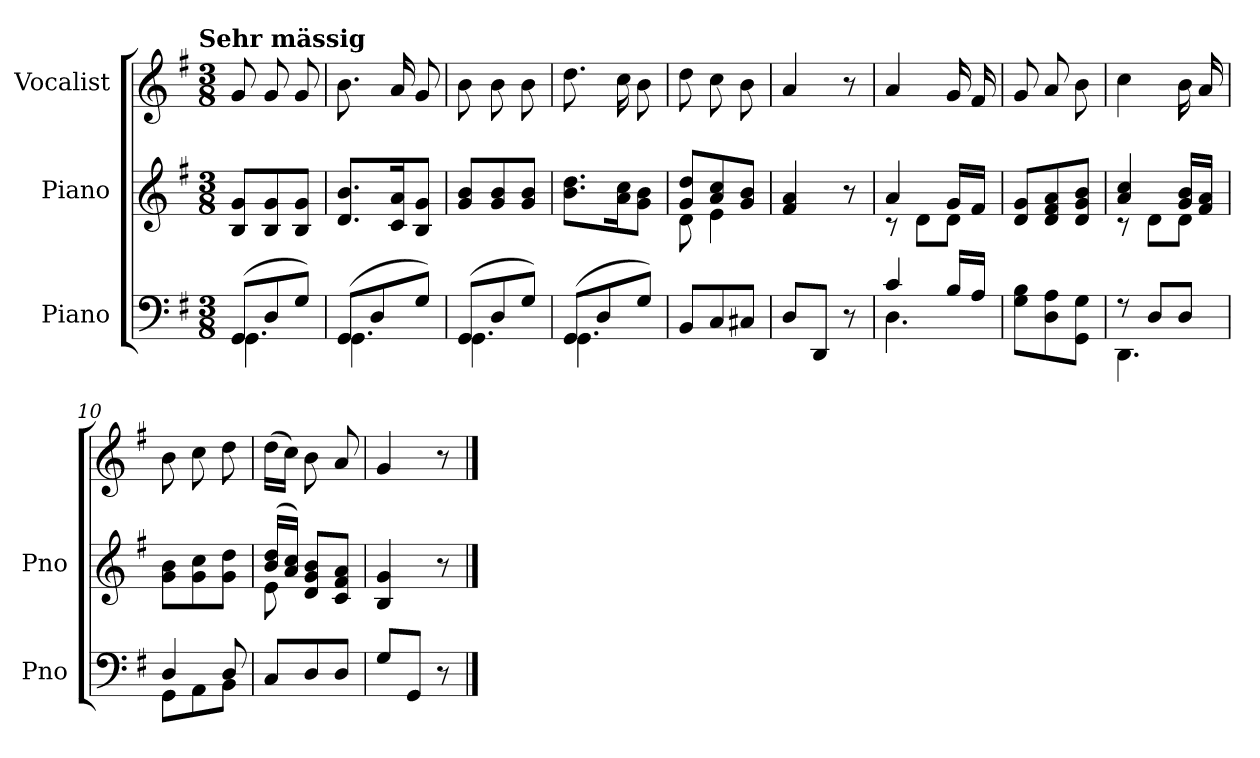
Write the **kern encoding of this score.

**kern	**kern	**kern
*part3	*part2	*part1
*staff3	*staff2	*staff1
*I"Piano	*I"Piano	*I"Vocalist
*I'Pno	*I'Pno	*
*clefF4	*clefG2	*clefG2
*k[f#]	*k[f#]	*k[f#]
*G:	*G:	*G:
!!LO:TX:omd:t=Sehr mässig
*M3/8	*M3/8	*M3/8
*MM92	*MM92	*MM92
=1	=1	=1
*^	*	*
(8GGL	4.GG	8B 8gL	8g
8D	.	8B 8g	8g
8GJ)	.	8B 8gJ	8g
=2	=2	=2	=2
(8GGL	4.GG	8.d 8.bL	8.b
8D	.	.	.
.	.	16c 16aK	16a
8GJ)	.	8B 8gJ	8g
=3	=3	=3	=3
(8GGL	4.GG	8g 8bL	8b
8D	.	8g 8b	8b
8GJ)	.	8g 8bJ	8b
=4	=4	=4	=4
(8GGL	4.GG	8.b 8.ddL	8.dd
8D	.	.	.
.	.	16a 16ccK	16cc
8GJ)	.	8g 8bJ	8b
*v	*v	*	*
=5	=5	=5
*	*^	*
8BBL	8g 8ddL	8d	8dd
8C	8a 8cc	4e	8cc
8C#XJ	8g 8bJ	.	8b
*	*v	*v	*
=6	=6	=6
8DL	4f# 4a	4a
8DDJ	.	.
8r	8r	8r
=7	=7	=7
*^	*^	*
4c	4.D	4a	8r	4a
.	.	.	8dL	.
16BLL	.	16gLL	8dJ	16g
16AJJ	.	16f#JJ	.	16f#
*v	*v	*	*	*
*	*v	*v	*
=8	=8	=8
8G 8BL	8d 8gL	8g
8D 8A	8d 8f# 8a	8a
8GG 8GJ	8d 8g 8bJ	8b
=9	=9	=9
*^	*^	*
8r	4.DD	4a 4cc	8r	4cc
8DL	.	.	8dL	.
8DJ	.	16g 16bLL	8dJ	16b
.	.	16f# 16aJJ	.	16a
*	*	*v	*v	*
=10	=10	=10	=10
4D	8GGL	8g 8bL	8b
.	8AA	8g 8cc	8cc
8D	8BBJ	8g 8ddJ	8dd
*v	*v	*	*
=11	=11	=11
*	*^	*
8CL	(16b 16ddLL	8e	(16ddLL
.	16a 16ccJJ)	.	16ccJJ)
8D	8d 8g 8bL	4ryy	8b
8DJ	8c 8f# 8aJ	.	8a
*	*v	*v	*
=12	=12	=12
8GL	4B 4g	4g
8GGJ	.	.
8r	8r	8r
==	==	==
*-	*-	*-
